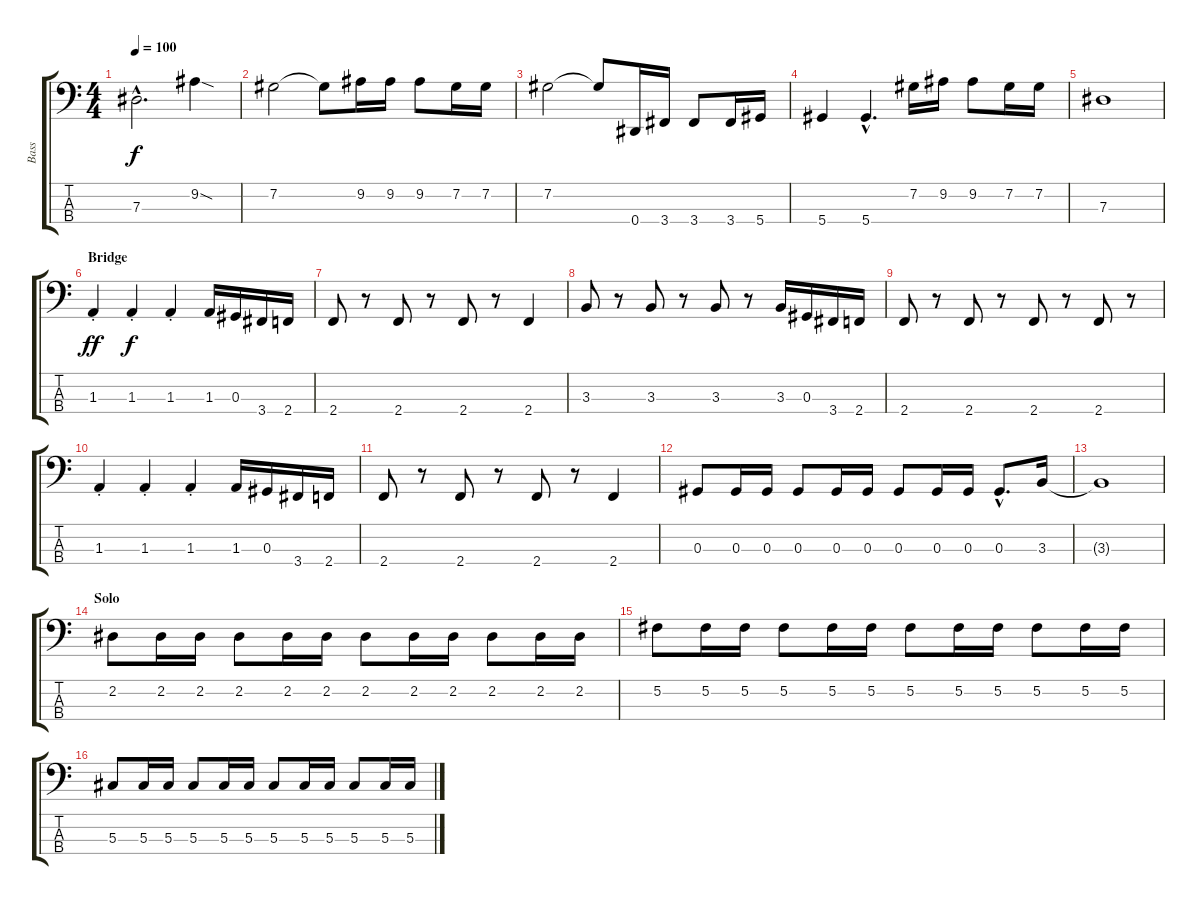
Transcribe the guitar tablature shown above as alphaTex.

\track ("Bass" "Bass") {instrument electricbassfinger}
\staff {score tabs}
\tuning (Gb2 Db2 Ab1 Eb1) {hide}
\ts (4 4)
\tempo 100
\clef f4
\ks c
7.3{hac}.2{d dy f} 9.2{sod}.4 |
7.2.2 7.2{t}.8 9.2.16 9.2.16 9.2.8 7.2.16 7.2.16 |
7.2.2 7.2{t}.8 0.4.16 3.4.16 3.4.8 3.4.16 5.4.16 |
5.4.4 5.4{hac}.4{d} 7.2.16 9.2.16 9.2.8 7.2.16 7.2.16 |
7.3.1 |
\section ("" "Bridge")
1.3{st}.4{dy ff} 1.3{st}.4{dy f} 1.3{st}.4 1.3.16 0.3.16 3.4.16 2.4.16 |
2.4.8 r.8 2.4.8 r.8 2.4.8 r.8 2.4.4 |
3.3.8 r.8 3.3.8 r.8 3.3.8 r.8 3.3.16 0.3.16 3.4.16 2.4.16 |
2.4.8 r.8 2.4.8 r.8 2.4.8 r.8 2.4.8 r.8 |
1.3{st}.4 1.3{st}.4 1.3{st}.4 1.3.16 0.3.16 3.4.16 2.4.16 |
2.4.8 r.8 2.4.8 r.8 2.4.8 r.8 2.4.4 |
0.3.8 0.3.16 0.3.16 0.3.8 0.3.16 0.3.16 0.3.8 0.3.16 0.3.16 0.3{hac}.8{d} 3.3.16 |
3.3{t}.1 |
\section ("" "Solo")
2.2.8 2.2.16 2.2.16 2.2.8 2.2.16 2.2.16 2.2.8 2.2.16 2.2.16 2.2.8 2.2.16 2.2.16 |
5.2.8 5.2.16 5.2.16 5.2.8 5.2.16 5.2.16 5.2.8 5.2.16 5.2.16 5.2.8 5.2.16 5.2.16 |
5.3.8 5.3.16 5.3.16 5.3.8 5.3.16 5.3.16 5.3.8 5.3.16 5.3.16 5.3.8 5.3.16 5.3.16
